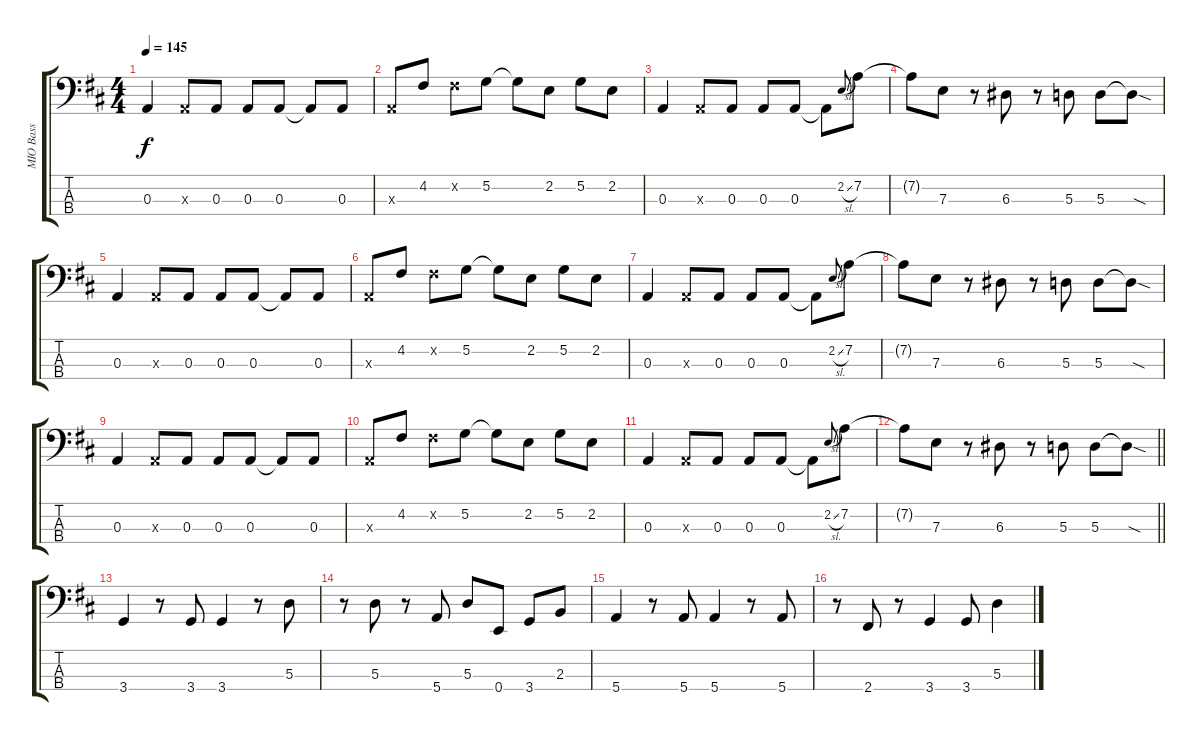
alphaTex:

\track ("MIO Bass" "MIO Bass") {instrument electricbassfinger}
\staff {score tabs}
\tuning (G2 D2 A1 E1) {hide}
\ts (4 4)
\tempo 145
\clef f4
\ks d
0.3.4{dy f} 0.3{x}.8 0.3.8 0.3.8 0.3.8 0.3{t}.8 0.3.8 |
0.3{x}.8 4.2.8 4.2{x}.8 5.2.8 5.2{t}.8 2.2.8 5.2.8 2.2.8 |
0.3.4 0.3{x}.8 0.3.8 0.3.8 0.3.8 0.3{t}.8 2.2{sl}.8{gr onbeat} 7.2.8 |
7.2{t}.8 7.3.8 r.8 6.3.8 r.8 5.3.8 5.3.8 5.3{sod t}.8 |
0.3.4 0.3{x}.8 0.3.8 0.3.8 0.3.8 0.3{t}.8 0.3.8 |
0.3{x}.8 4.2.8 4.2{x}.8 5.2.8 5.2{t}.8 2.2.8 5.2.8 2.2.8 |
0.3.4 0.3{x}.8 0.3.8 0.3.8 0.3.8 0.3{t}.8 2.2{sl}.8{gr onbeat} 7.2.8 |
7.2{t}.8 7.3.8 r.8 6.3.8 r.8 5.3.8 5.3.8 5.3{sod t}.8 |
0.3.4 0.3{x}.8 0.3.8 0.3.8 0.3.8 0.3{t}.8 0.3.8 |
0.3{x}.8 4.2.8 4.2{x}.8 5.2.8 5.2{t}.8 2.2.8 5.2.8 2.2.8 |
0.3.4 0.3{x}.8 0.3.8 0.3.8 0.3.8 0.3{t}.8 2.2{sl}.8{gr onbeat} 7.2.8 |
\barLineRight lightlight
7.2{t}.8 7.3.8 r.8 6.3.8 r.8 5.3.8 5.3.8 5.3{sod t}.8 |
3.4.4 r.8 3.4.8 3.4.4 r.8 5.3.8 |
r.8 5.3.8 r.8 5.4.8 5.3.8 0.4.8 3.4.8 2.3.8 |
5.4.4 r.8 5.4.8 5.4.4 r.8 5.4.8 |
r.8 2.4.8 r.8 3.4.4 3.4.8 5.3.4
